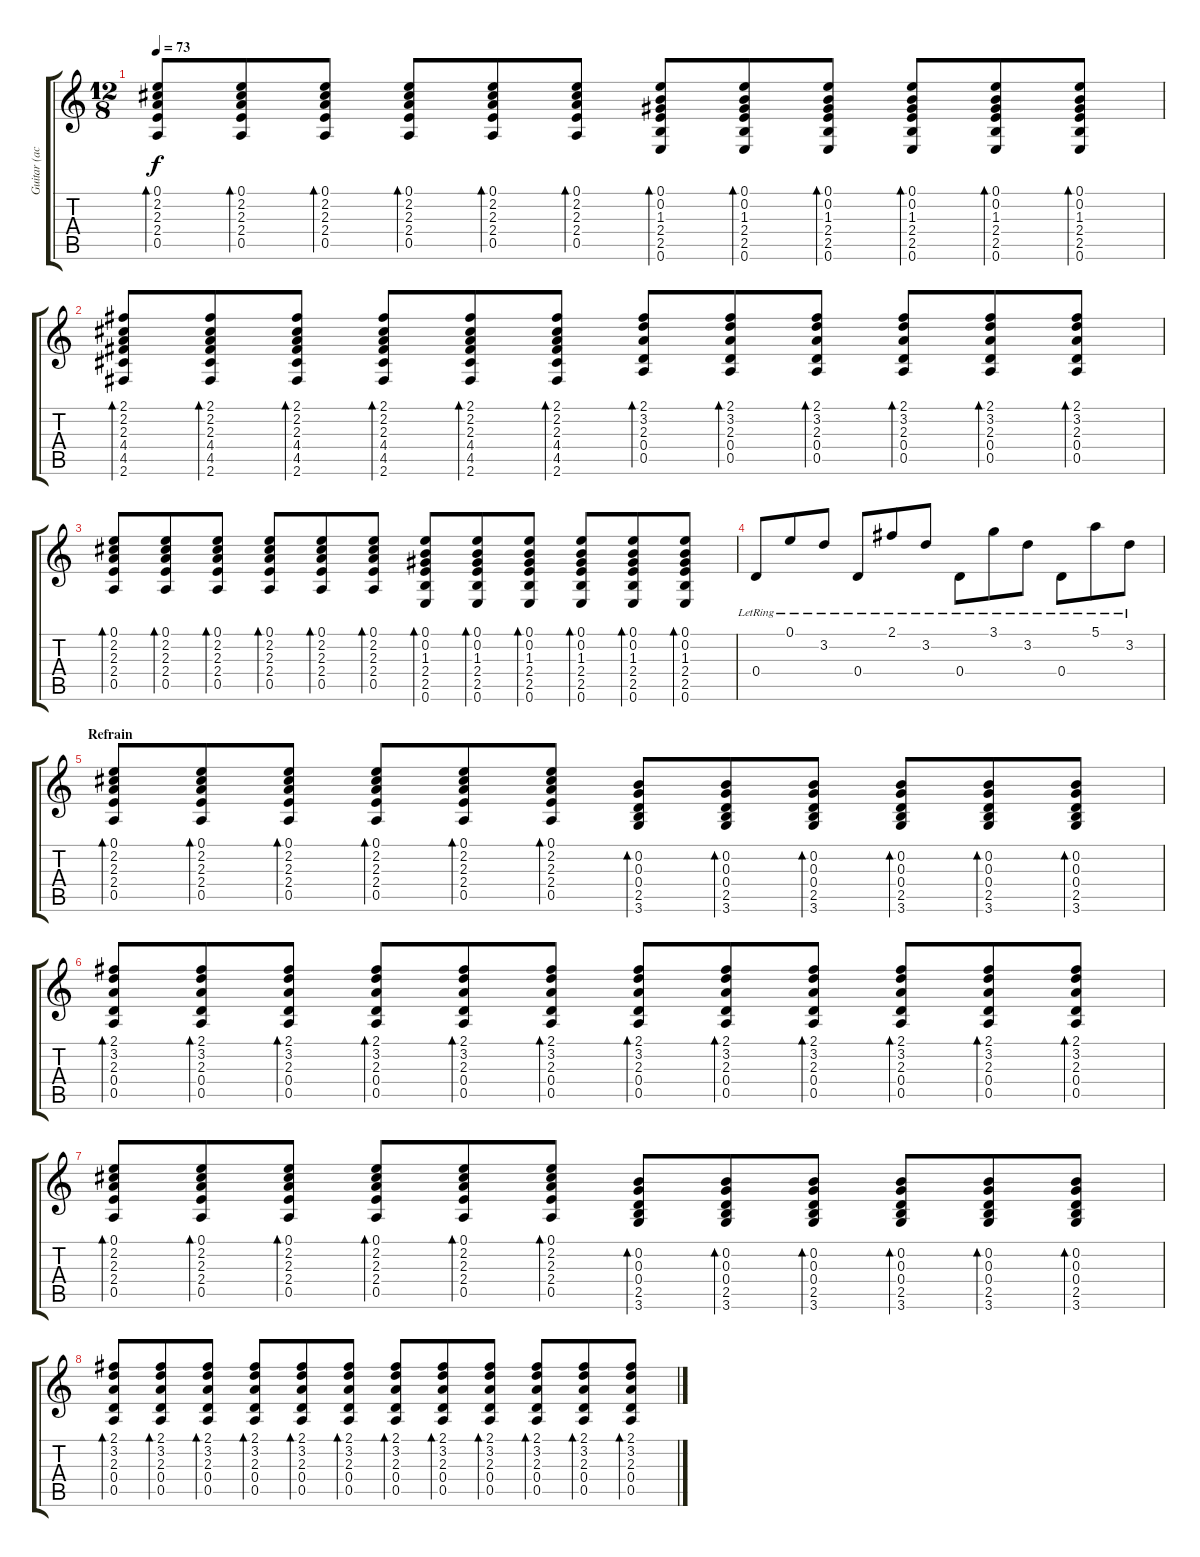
\track ("Guitar (acoustic)" "Guitar (ac") {instrument acousticguitarnylon}
\staff {score tabs}
\tuning (E4 B3 G3 D3 A2 E2) {hide}
\ts (12 8)
\tempo 73
\clef g2
\ks c
(0.1 2.2 2.3 2.4 0.5).8{bd 60 dy f} (0.1 2.2 2.3 2.4 0.5).8{bd 60} (0.1 2.2 2.3 2.4 0.5).8{bd 60} (0.1 2.2 2.3 2.4 0.5).8{bd 60} (0.1 2.2 2.3 2.4 0.5).8{bd 60} (0.1 2.2 2.3 2.4 0.5).8{bd 60} (0.1 0.2 1.3 2.4 2.5 0.6).8{bd 60} (0.1 0.2 1.3 2.4 2.5 0.6).8{bd 60} (0.1 0.2 1.3 2.4 2.5 0.6).8{bd 60} (0.1 0.2 1.3 2.4 2.5 0.6).8{bd 60} (0.1 0.2 1.3 2.4 2.5 0.6).8{bd 60} (0.1 0.2 1.3 2.4 2.5 0.6).8{bd 60} |
(2.1 2.2 2.3 4.4 4.5 2.6).8{bd 60} (2.1 2.2 2.3 4.4 4.5 2.6).8{bd 60} (2.1 2.2 2.3 4.4 4.5 2.6).8{bd 60} (2.1 2.2 2.3 4.4 4.5 2.6).8{bd 60} (2.1 2.2 2.3 4.4 4.5 2.6).8{bd 60} (2.1 2.2 2.3 4.4 4.5 2.6).8{bd 60} (2.1 3.2 2.3 0.4 0.5).8{bd 60} (2.1 3.2 2.3 0.4 0.5).8{bd 60} (2.1 3.2 2.3 0.4 0.5).8{bd 60} (2.1 3.2 2.3 0.4 0.5).8{bd 60} (2.1 3.2 2.3 0.4 0.5).8{bd 60} (2.1 3.2 2.3 0.4 0.5).8{bd 60} |
(0.1 2.2 2.3 2.4 0.5).8{bd 60} (0.1 2.2 2.3 2.4 0.5).8{bd 60} (0.1 2.2 2.3 2.4 0.5).8{bd 60} (0.1 2.2 2.3 2.4 0.5).8{bd 60} (0.1 2.2 2.3 2.4 0.5).8{bd 60} (0.1 2.2 2.3 2.4 0.5).8{bd 60} (0.1 0.2 1.3 2.4 2.5 0.6).8{bd 60} (0.1 0.2 1.3 2.4 2.5 0.6).8{bd 60} (0.1 0.2 1.3 2.4 2.5 0.6).8{bd 60} (0.1 0.2 1.3 2.4 2.5 0.6).8{bd 60} (0.1 0.2 1.3 2.4 2.5 0.6).8{bd 60} (0.1 0.2 1.3 2.4 2.5 0.6).8{bd 60} |
0.4{lr}.8 0.1{lr}.8 3.2{lr}.8 0.4{lr}.8 2.1{lr}.8 3.2{lr}.8 0.4{lr}.8 3.1{lr}.8 3.2{lr}.8 0.4{lr}.8 5.1{lr}.8 3.2{lr}.8 |
\section ("" "Refrain")
(0.1 2.2 2.3 2.4 0.5).8{bd 60} (0.1 2.2 2.3 2.4 0.5).8{bd 60} (0.1 2.2 2.3 2.4 0.5).8{bd 60} (0.1 2.2 2.3 2.4 0.5).8{bd 60} (0.1 2.2 2.3 2.4 0.5).8{bd 60} (0.1 2.2 2.3 2.4 0.5).8{bd 60} (0.2 0.3 0.4 2.5 3.6).8{bd 60} (0.2 0.3 0.4 2.5 3.6).8{bd 60} (0.2 0.3 0.4 2.5 3.6).8{bd 60} (0.2 0.3 0.4 2.5 3.6).8{bd 60} (0.2 0.3 0.4 2.5 3.6).8{bd 60} (0.2 0.3 0.4 2.5 3.6).8{bd 60} |
(2.1 3.2 2.3 0.4 0.5).8{bd 60} (2.1 3.2 2.3 0.4 0.5).8{bd 60} (2.1 3.2 2.3 0.4 0.5).8{bd 60} (2.1 3.2 2.3 0.4 0.5).8{bd 60} (2.1 3.2 2.3 0.4 0.5).8{bd 60} (2.1 3.2 2.3 0.4 0.5).8{bd 60} (2.1 3.2 2.3 0.4 0.5).8{bd 60} (2.1 3.2 2.3 0.4 0.5).8{bd 60} (2.1 3.2 2.3 0.4 0.5).8{bd 60} (2.1 3.2 2.3 0.4 0.5).8{bd 60} (2.1 3.2 2.3 0.4 0.5).8{bd 60} (2.1 3.2 2.3 0.4 0.5).8{bd 60} |
(0.1 2.2 2.3 2.4 0.5).8{bd 60} (0.1 2.2 2.3 2.4 0.5).8{bd 60} (0.1 2.2 2.3 2.4 0.5).8{bd 60} (0.1 2.2 2.3 2.4 0.5).8{bd 60} (0.1 2.2 2.3 2.4 0.5).8{bd 60} (0.1 2.2 2.3 2.4 0.5).8{bd 60} (0.2 0.3 0.4 2.5 3.6).8{bd 60} (0.2 0.3 0.4 2.5 3.6).8{bd 60} (0.2 0.3 0.4 2.5 3.6).8{bd 60} (0.2 0.3 0.4 2.5 3.6).8{bd 60} (0.2 0.3 0.4 2.5 3.6).8{bd 60} (0.2 0.3 0.4 2.5 3.6).8{bd 60} |
(2.1 3.2 2.3 0.4 0.5).8{bd 60} (2.1 3.2 2.3 0.4 0.5).8{bd 60} (2.1 3.2 2.3 0.4 0.5).8{bd 60} (2.1 3.2 2.3 0.4 0.5).8{bd 60} (2.1 3.2 2.3 0.4 0.5).8{bd 60} (2.1 3.2 2.3 0.4 0.5).8{bd 60} (2.1 3.2 2.3 0.4 0.5).8{bd 60} (2.1 3.2 2.3 0.4 0.5).8{bd 60} (2.1 3.2 2.3 0.4 0.5).8{bd 60} (2.1 3.2 2.3 0.4 0.5).8{bd 60} (2.1 3.2 2.3 0.4 0.5).8{bd 60} (2.1 3.2 2.3 0.4 0.5).8{bd 60}
